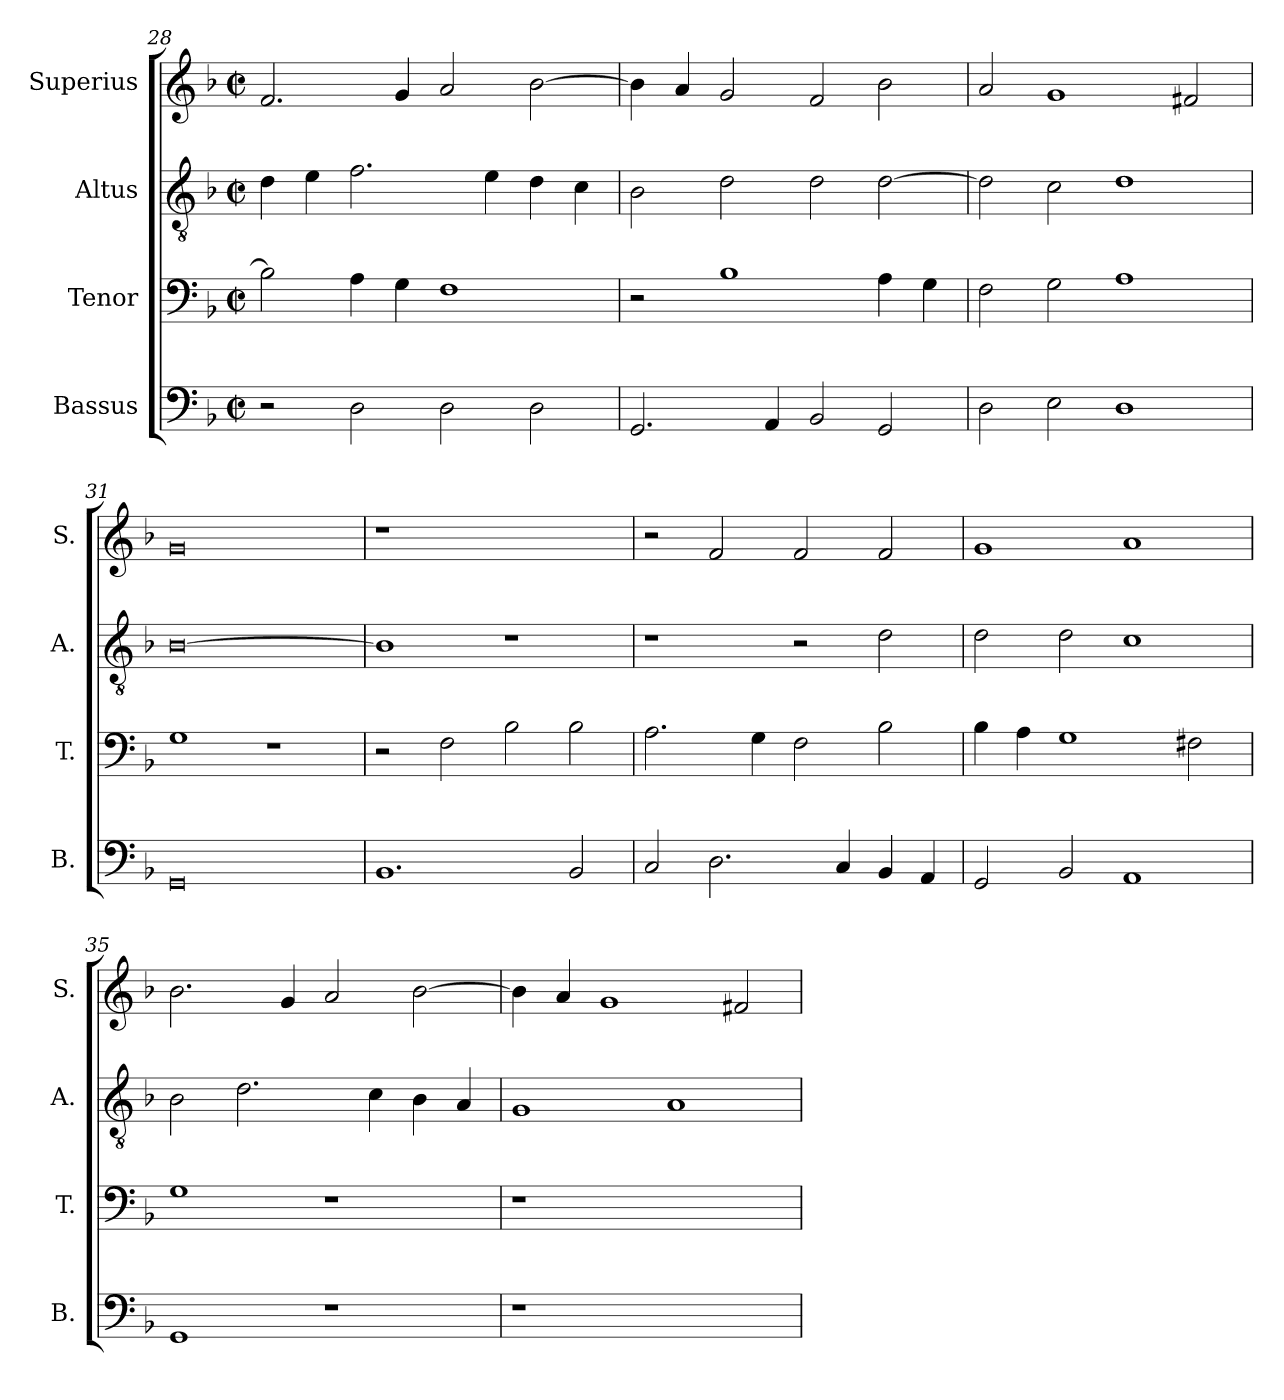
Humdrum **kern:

**kern	**kern	**kern	**kern
*part4	*part3	*part2	*part1
*staff4	*staff3	*staff2	*staff1
*I"Bassus	*I"Tenor	*I"Altus	*I"Superius
*I'B.	*I'T.	*I'A.	*I'S.
*clefF4	*clefF4	*clefGv2	*clefG2
*	*	*ITrd7c12	*
*k[b-]	*k[b-]	*k[b-]	*k[b-]
*F:	*F:	*F:	*F:
*M2/2	*M2/2	*M2/2	*M2/2
*met(c|)	*met(c|)	*met(c|)	*met(c|)
=28	=28	=28	=28
2r	2B-i\]	4Di\	2.fi/
.	.	4Ei\	.
2Di\	4Ai\	2.Fi\	.
.	4Gi\	.	4gi/
2Di\	1Fi	.	2ai/
.	.	4Ei\	.
2Di\	.	4Di\	[>2b-i\
.	.	4Ci\	.
=29	=29	=29	=29
2.GGi/	2r	2BB-i\	4b-i\]
.	.	.	4ai/
.	1B-i	2Di\	2gi/
4AAi/	.	.	.
2BB-i/	.	2Di\	2fi/
2GGi/	4Ai\	[>2Di\	2b-i\
.	4Gi\	.	.
=30	=30	=30	=30
2Di\	2Fi\	2Di\]	2ai/
2Ei\	2Gi\	2Ci\	1gi
1Di	1Ai	1Di	.
.	.	.	2f#Xi/
!!LO:LB:g=z
=31	=31	=31	=31
0GGi	1Gi	[>0BB-i	0gi
.	1r	.	.
=32	=32	=32	=32
!	!	!	!LO:N:vis=1
1.BB-i	2r	1BB-i]	1r
.	2Fi\	.	.
.	2B-i\	1r	1ryy
2BB-i/	2B-i\	.	.
=33	=33	=33	=33
2Ci/	2.Ai\	1r	2r
2.Di\	.	.	2fi/
.	4Gi\	.	.
.	2Fi\	2r	2fi/
4Ci/	.	.	.
4BB-i/	2B-i\	2Di\	2fi/
4AAi/	.	.	.
=34	=34	=34	=34
2GGi/	4B-i\	2Di\	1gi
.	4Ai\	.	.
2BB-i/	1Gi	2Di\	.
1AAi	.	1Ci	1ai
.	2F#Xi\	.	.
=35	=35	=35	=35
1GGi	1Gi	2BB-i\	2.b-i\
.	.	2.Di\	.
.	.	.	4gi/
1r	1r	.	2ai/
.	.	4Ci\	.
.	.	4BB-i\	[>2b-i\
.	.	4AAi/	.
!!LO:LB:g=z
=36	=36	=36	=36
!LO:N:vis=1	!LO:N:vis=1	!	!
1r	1r	1GGi	4b-i\]
.	.	.	4ai/
.	.	.	1gi
1ryy	1ryy	1AAi	.
.	.	.	2f#Xi/
=	=	=	=
*-	*-	*-	*-
